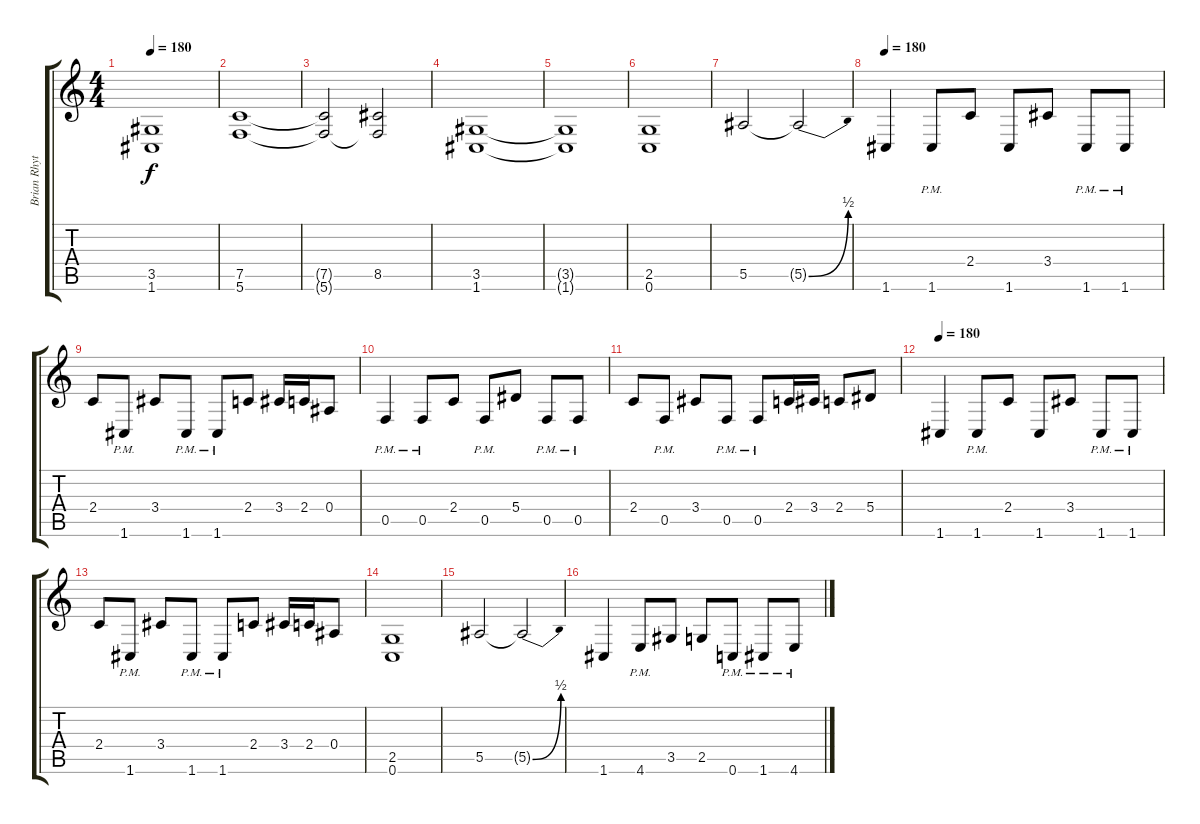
\track ("Brian Rhythm" "Brian Rhyt") {instrument distortionguitar}
\staff {score tabs}
\tuning (C4 G3 Eb3 Bb2 F2 C2) {hide}
\ts (4 4)
\tempo 180
\clef g2
\ks c
(3.5{t} 1.6{t}).1{dy f} |
(7.5 5.6).1 |
(7.5{t} 5.6{t}).2 (8.5 5.6{t}).2 |
(3.5 1.6).1 |
(3.5{t} 1.6{t}).1 |
(2.5 0.6).1 |
5.5.2 5.5{be (bend 0 0 60 2) t}.2 |
\tempo 180
1.6.4 1.6{pm}.8 2.4.8 1.6.8 3.4.8 1.6{pm}.8 1.6{pm}.8 |
2.4.8 1.6{pm}.8 3.4.8 1.6{pm}.8 1.6{pm}.8 2.4.8 3.4.16 2.4.16 0.4.8 |
0.5{pm}.4 0.5{pm}.8 2.4.8 0.5{pm}.8 5.4.8 0.5{pm}.8 0.5{pm}.8 |
2.4.8 0.5{pm}.8 3.4.8 0.5{pm}.8 0.5{pm}.8 2.4.16 3.4.16 2.4.8 5.4.8 |
\tempo 180
1.6.4 1.6{pm}.8 2.4.8 1.6.8 3.4.8 1.6{pm}.8 1.6{pm}.8 |
2.4.8 1.6{pm}.8 3.4.8 1.6{pm}.8 1.6{pm}.8 2.4.8 3.4.16 2.4.16 0.4.8 |
(2.5 0.6).1 |
5.5.2 5.5{be (bend 0 0 60 2) t}.2 |
1.6.4 4.6{pm}.8 3.5.8 2.5.8 0.6{pm}.8 1.6{pm}.8 4.6{pm}.8
